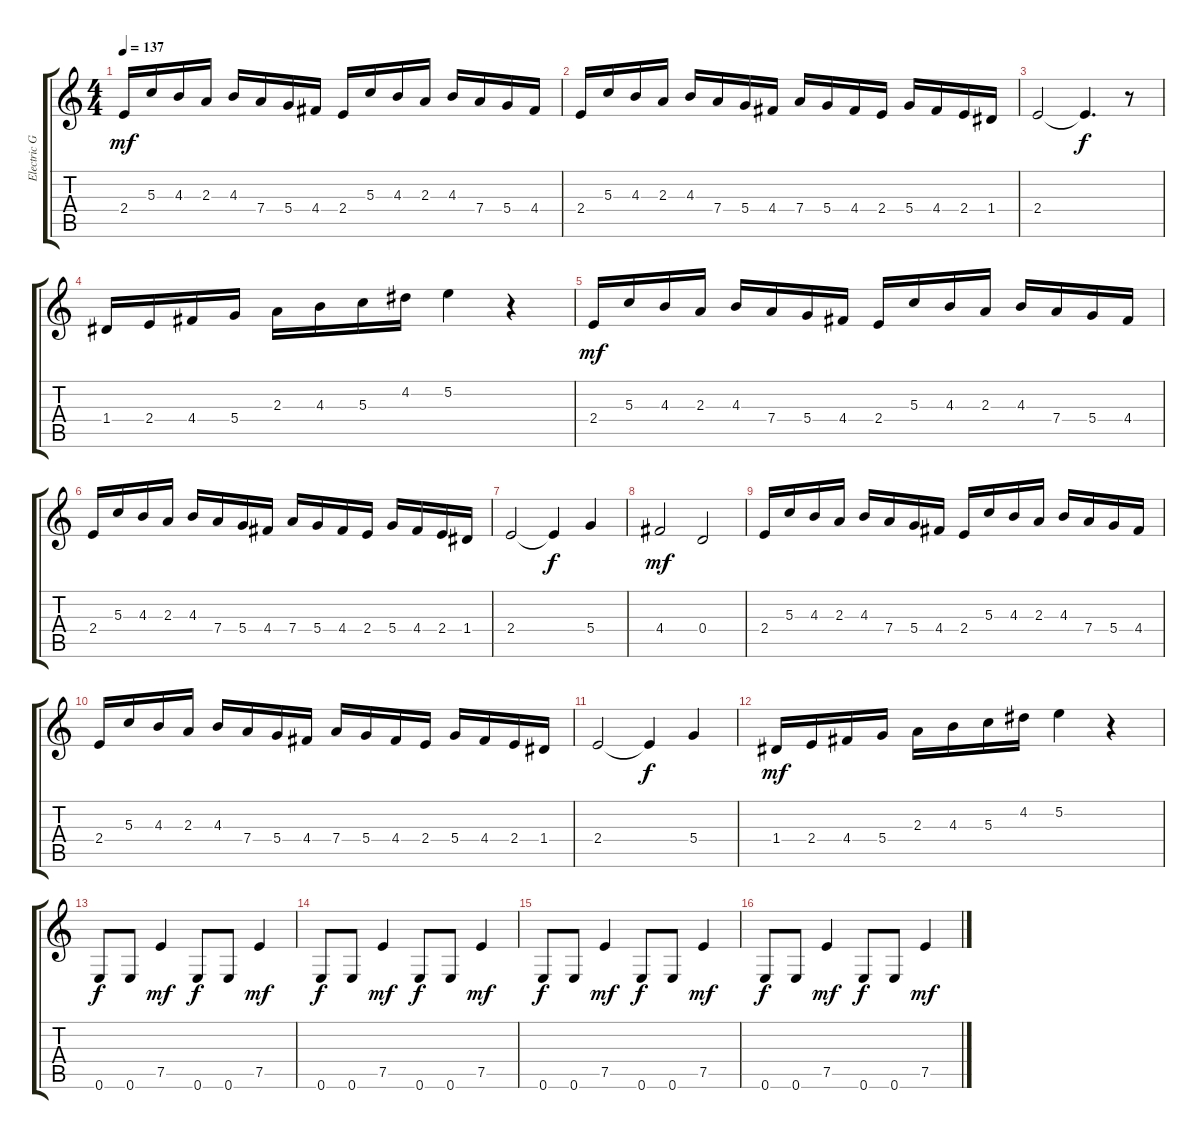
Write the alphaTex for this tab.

\track ("Electric Guitar 2" "Electric G") {instrument distortionguitar}
\staff {score tabs}
\tuning (E4 B3 G3 D3 A2 E2) {hide}
\ts (4 4)
\tempo 137
\clef g2
\ks c
2.4.16{dy mf} 5.3.16 4.3.16 2.3.16 4.3.16 7.4.16 5.4.16 4.4.16 2.4.16 5.3.16 4.3.16 2.3.16 4.3.16 7.4.16 5.4.16 4.4.16 |
2.4.16 5.3.16 4.3.16 2.3.16 4.3.16 7.4.16 5.4.16 4.4.16 7.4.16 5.4.16 4.4.16 2.4.16 5.4.16 4.4.16 2.4.16 1.4.16 |
2.4.2 2.4{t}.4{d dy f} r.8 |
1.4.16 2.4.16 4.4.16 5.4.16 2.3.16 4.3.16 5.3.16 4.2.16 5.2.4 r.4 |
2.4.16{dy mf} 5.3.16 4.3.16 2.3.16 4.3.16 7.4.16 5.4.16 4.4.16 2.4.16 5.3.16 4.3.16 2.3.16 4.3.16 7.4.16 5.4.16 4.4.16 |
2.4.16 5.3.16 4.3.16 2.3.16 4.3.16 7.4.16 5.4.16 4.4.16 7.4.16 5.4.16 4.4.16 2.4.16 5.4.16 4.4.16 2.4.16 1.4.16 |
2.4.2 2.4{t}.4{dy f} 5.4.4 |
4.4.2{dy mf} 0.4.2 |
2.4.16 5.3.16 4.3.16 2.3.16 4.3.16 7.4.16 5.4.16 4.4.16 2.4.16 5.3.16 4.3.16 2.3.16 4.3.16 7.4.16 5.4.16 4.4.16 |
2.4.16 5.3.16 4.3.16 2.3.16 4.3.16 7.4.16 5.4.16 4.4.16 7.4.16 5.4.16 4.4.16 2.4.16 5.4.16 4.4.16 2.4.16 1.4.16 |
2.4.2 2.4{t}.4{dy f} 5.4.4 |
1.4.16{dy mf} 2.4.16 4.4.16 5.4.16 2.3.16 4.3.16 5.3.16 4.2.16 5.2.4 r.4 |
0.6.8{dy f} 0.6.8 7.5.4{dy mf} 0.6.8{dy f} 0.6.8 7.5.4{dy mf} |
0.6.8{dy f} 0.6.8 7.5.4{dy mf} 0.6.8{dy f} 0.6.8 7.5.4{dy mf} |
0.6.8{dy f} 0.6.8 7.5.4{dy mf} 0.6.8{dy f} 0.6.8 7.5.4{dy mf} |
0.6.8{dy f} 0.6.8 7.5.4{dy mf} 0.6.8{dy f} 0.6.8 7.5.4{dy mf}
